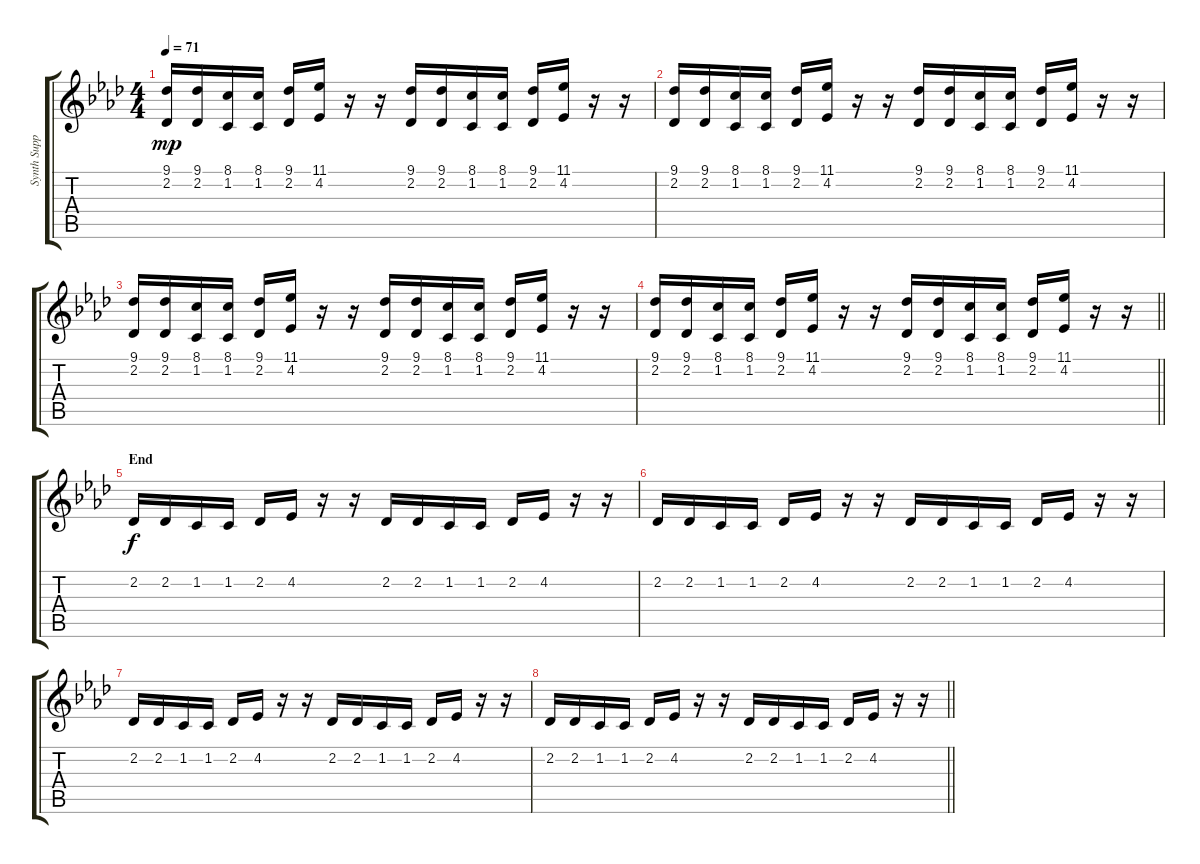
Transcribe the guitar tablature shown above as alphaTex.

\track ("Synth Supplement" "Synth Supp") {instrument lead2sawtooth}
\staff {score tabs}
\tuning (E4 B3 G3 D3 A2 E2) {hide}
\ts (4 4)
\tempo 71
\clef g2
\ks ab
(9.1 2.2).16{dy mp} (9.1 2.2).16 (8.1 1.2).16 (8.1 1.2).16 (9.1 2.2).16 (11.1 4.2).16 r.16 r.16 (9.1 2.2).16 (9.1 2.2).16 (8.1 1.2).16 (8.1 1.2).16 (9.1 2.2).16 (11.1 4.2).16 r.16 r.16 |
(9.1 2.2).16 (9.1 2.2).16 (8.1 1.2).16 (8.1 1.2).16 (9.1 2.2).16 (11.1 4.2).16 r.16 r.16 (9.1 2.2).16 (9.1 2.2).16 (8.1 1.2).16 (8.1 1.2).16 (9.1 2.2).16 (11.1 4.2).16 r.16 r.16 |
(9.1 2.2).16 (9.1 2.2).16 (8.1 1.2).16 (8.1 1.2).16 (9.1 2.2).16 (11.1 4.2).16 r.16 r.16 (9.1 2.2).16 (9.1 2.2).16 (8.1 1.2).16 (8.1 1.2).16 (9.1 2.2).16 (11.1 4.2).16 r.16 r.16 |
\barLineRight lightlight
(9.1 2.2).16 (9.1 2.2).16 (8.1 1.2).16 (8.1 1.2).16 (9.1 2.2).16 (11.1 4.2).16 r.16 r.16 (9.1 2.2).16 (9.1 2.2).16 (8.1 1.2).16 (8.1 1.2).16 (9.1 2.2).16 (11.1 4.2).16 r.16 r.16 |
\section ("" "End")
2.2.16{dy f} 2.2.16 1.2.16 1.2.16 2.2.16 4.2.16 r.16 r.16 2.2.16 2.2.16 1.2.16 1.2.16 2.2.16 4.2.16 r.16 r.16 |
2.2.16 2.2.16 1.2.16 1.2.16 2.2.16 4.2.16 r.16 r.16 2.2.16 2.2.16 1.2.16 1.2.16 2.2.16 4.2.16 r.16 r.16 |
2.2.16 2.2.16 1.2.16 1.2.16 2.2.16 4.2.16 r.16 r.16 2.2.16 2.2.16 1.2.16 1.2.16 2.2.16 4.2.16 r.16 r.16 |
\barLineRight lightlight
2.2.16 2.2.16 1.2.16 1.2.16 2.2.16 4.2.16 r.16 r.16 2.2.16 2.2.16 1.2.16 1.2.16 2.2.16 4.2.16 r.16 r.16
